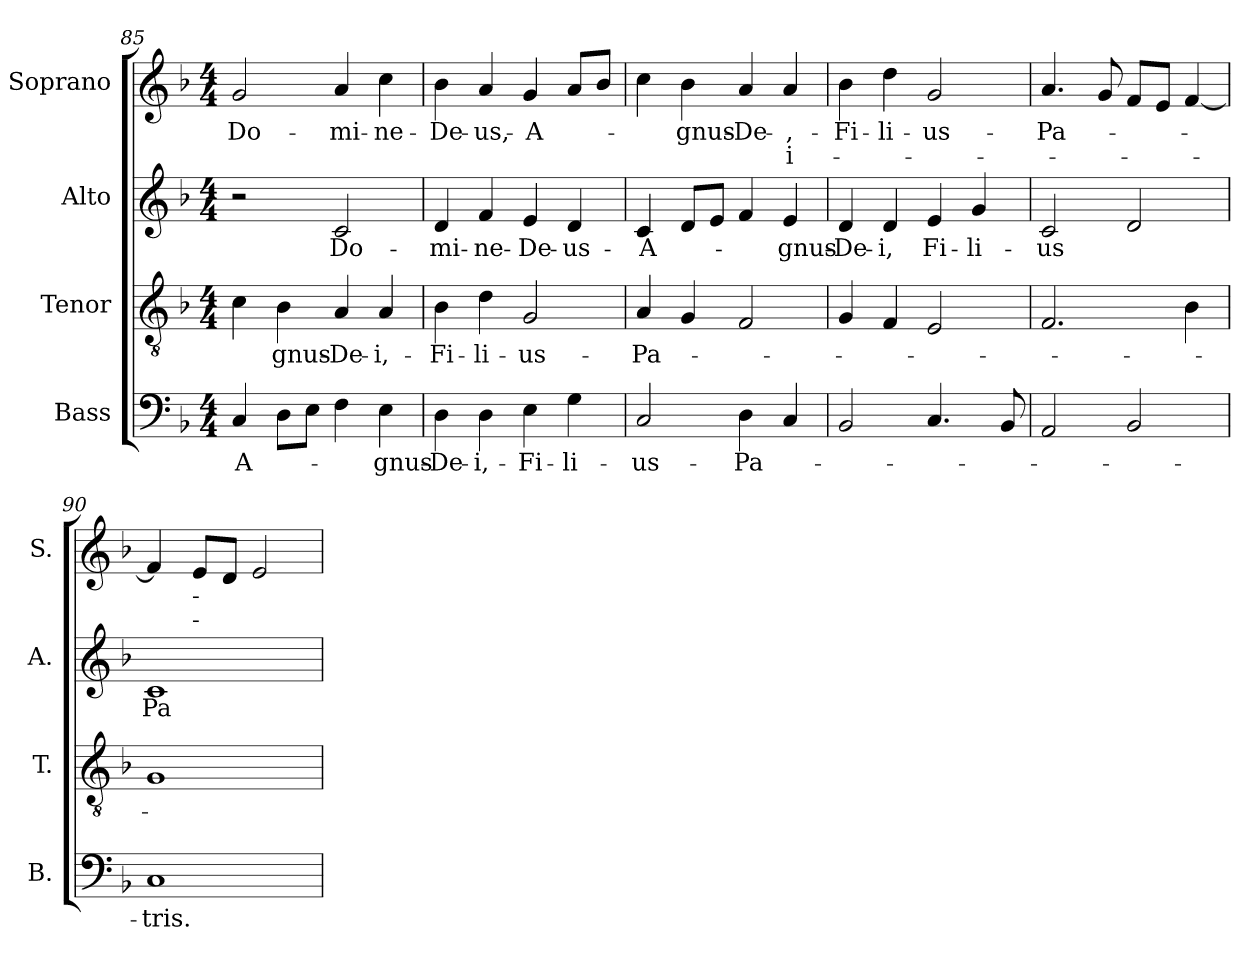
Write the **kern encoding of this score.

**kern	**text	**kern	**text	**kern	**text	**kern	**text	**text
*part4	*part4	*part3	*part3	*part2	*part2	*part1	*part1	*part1
*staff4	*staff4	*staff3	*staff3	*staff2	*staff2	*staff1	*staff1	*staff1
*I"Bass	*	*I"Tenor	*	*I"Alto	*	*I"Soprano	*	*
*I'B.	*	*I'T.	*	*I'A.	*	*I'S.	*	*
*clefF4	*	*clefGv2	*	*clefG2	*	*clefG2	*	*
*	*	*ITrd7c12	*	*	*	*	*	*
*k[b-]	*	*k[b-]	*	*k[b-]	*	*k[b-]	*	*
*F:	*	*F:	*	*F:	*	*F:	*	*
*M4/4	*	*M4/4	*	*M4/4	*	*M4/4	*	*
=85	=85	=85	=85	=85	=85	=85	=85	=85
!	!LO:LY:b:color=#000000	!	!	!	!	!	!	!
!	!	!	!	!	!	!	!LO:LY:b:color=#000000	!
4Ci/	-A-	4Ci\	.	2r	.	2gi/	-Do-	.
!	!	!	!LO:LY:b:color=#000000	!	!	!	!	!
8Di\L	.	4BB-i\	-gnus-	.	.	.	.	.
8Ei\J	.	.	.	.	.	.	.	.
!	!	!	!LO:LY:b:color=#000000	!	!	!	!	!
!	!	!	!	!	!LO:LY:b:color=#000000	!	!	!
!	!	!	!	!	!	!	!LO:LY:b:color=#000000	!
4Fi\	.	4AAi/	-De-	2ci/	-Do-	4ai/	-mi-	.
!	!LO:LY:b:color=#000000	!	!	!	!	!	!	!
!	!	!	!LO:LY:b:color=#000000	!	!	!	!	!
!	!	!	!	!	!	!	!LO:LY:b:color=#000000	!
4Ei\	-gnus-	4AAi/	-i,-	.	.	4cci\	-ne-	.
!!LO:LB:g=z
=86	=86	=86	=86	=86	=86	=86	=86	=86
!	!LO:LY:b:color=#000000	!	!	!	!	!	!	!
!	!	!	!LO:LY:b:color=#000000	!	!	!	!	!
!	!	!	!	!	!LO:LY:b:color=#000000	!	!	!
!	!	!	!	!	!	!	!LO:LY:b:color=#000000	!
4Di\	-De-	4BB-i\	-Fi-	4di/	-mi-	4b-i\	-De-	.
!	!LO:LY:b:color=#000000	!	!	!	!	!	!	!
!	!	!	!LO:LY:b:color=#000000	!	!	!	!	!
!	!	!	!	!	!LO:LY:b:color=#000000	!	!	!
!	!	!	!	!	!	!	!LO:LY:b:color=#000000	!
4Di\	-i,-	4Di\	-li-	4fi/	-ne-	4ai/	-us,-	.
!	!LO:LY:b:color=#000000	!	!	!	!	!	!	!
!	!	!	!LO:LY:b:color=#000000	!	!	!	!	!
!	!	!	!	!	!LO:LY:b:color=#000000	!	!	!
!	!	!	!	!	!	!	!LO:LY:b:color=#000000	!
4Ei\	-Fi-	2GGi/	-us-	4ei/	-De-	4gi/	-A-	.
!	!LO:LY:b:color=#000000	!	!	!	!	!	!	!
!	!	!	!	!	!LO:LY:b:color=#000000	!	!	!
4Gi\	-li-	.	.	4di/	-us-	8ai/L	.	.
.	.	.	.	.	.	8b-i/J	.	.
=87	=87	=87	=87	=87	=87	=87	=87	=87
!	!LO:LY:b:color=#000000	!	!	!	!	!	!	!
!	!	!	!LO:LY:b:color=#000000	!	!	!	!	!
!	!	!	!	!	!LO:LY:b:color=#000000	!	!	!
2Ci/	-us-	4AAi/	-Pa-	4ci/	-A-	4cci\	.	.
!	!	!	!	!	!	!	!LO:LY:b:color=#000000	!
.	.	4GGi/	.	8di/L	.	4b-i\	-gnus-	.
.	.	.	.	8ei/J	.	.	.	.
!	!LO:LY:b:color=#000000	!	!	!	!	!	!	!
!	!	!	!	!	!	!	!LO:LY:b:color=#000000	!
4Di\	-Pa-	2FFi/	.	4fi/	.	4ai/	-De-	.
!	!	!	!	!	!LO:LY:b:color=#000000	!	!	!
!	!	!	!	!	!	!	!LO:LY:b:color=#000000	!LO:LY:b:color=#000000
4Ci/	.	.	.	4ei/	-gnus-	4ai/	-,-	-i-
=88	=88	=88	=88	=88	=88	=88	=88	=88
!	!	!	!	!	!LO:LY:b:color=#000000	!	!	!
!	!	!	!	!	!	!	!LO:LY:b:color=#000000	!
2BB-i/	.	4GGi/	.	4di/	-De-	4b-i\	-Fi-	.
!	!	!	!	!	!LO:LY:b:color=#000000	!	!	!
!	!	!	!	!	!	!	!LO:LY:b:color=#000000	!
.	.	4FFi/	.	4di/	-i,	4ddi\	-li-	.
!	!	!	!	!	!LO:LY:b:color=#000000	!	!	!
!	!	!	!	!	!	!	!LO:LY:b:color=#000000	!
4.Ci/	.	2EEi/	.	4ei/	Fi-	2gi/	-us-	.
!	!	!	!	!	!LO:LY:b:color=#000000	!	!	!
.	.	.	.	4gi/	-li-	.	.	.
8BB-i/	.	.	.	.	.	.	.	.
=89	=89	=89	=89	=89	=89	=89	=89	=89
!	!	!	!	!	!LO:LY:b:color=#000000	!	!	!
!	!	!	!	!	!	!	!LO:LY:b:color=#000000	!
2AAi/	.	2.FFi/	.	2ci/	-us	4.ai/	-Pa-	.
.	.	.	.	.	.	8gi/	.	.
2BB-i/	.	.	.	2di/	.	8fi/L	.	.
.	.	.	.	.	.	8ei/J	.	.
.	.	4BB-i\	.	.	.	[4fi/	.	.
=90	=90	=90	=90	=90	=90	=90	=90	=90
!	!LO:LY:b:color=#000000	!	!	!	!	!	!	!
!	!	!	!	!	!LO:LY:b:color=#000000	!	!	!
1Ci	-tris.-	1GGi	.	1ci	Pa-	4fi/]	.	.
.	.	.	.	.	.	8ei/L	.	.
.	.	.	.	.	.	8di/J	.	.
.	.	.	.	.	.	2ei/	.	.
=	=	=	=	=	=	=	=	=
*-	*-	*-	*-	*-	*-	*-	*-	*-
